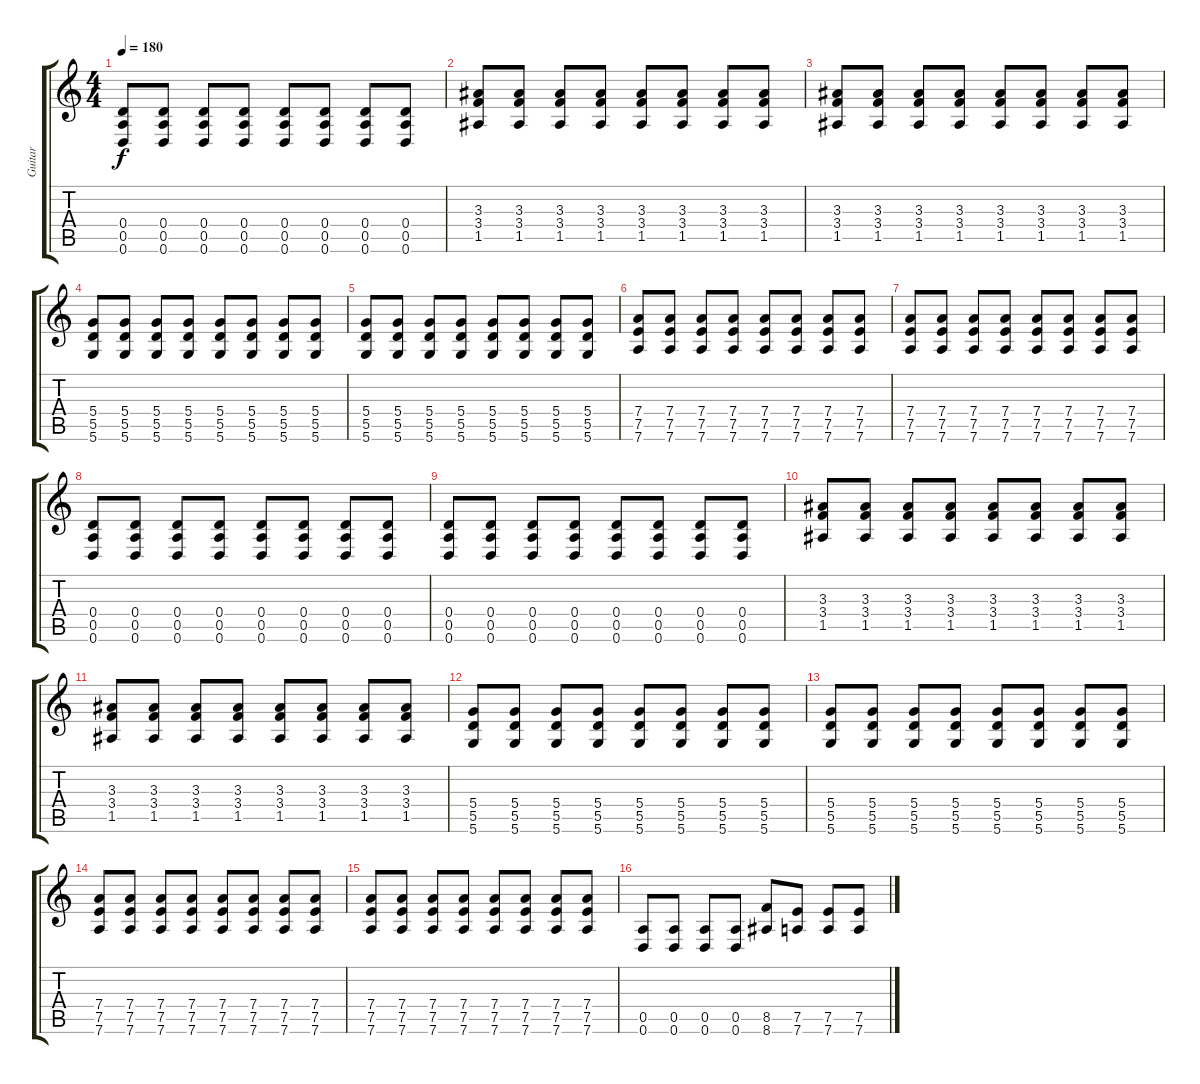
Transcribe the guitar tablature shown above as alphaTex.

\track ("Guitar" "Guitar") {instrument distortionguitar}
\staff {score tabs}
\tuning (E4 B3 G3 D3 A2 D2) {hide}
\ts (4 4)
\tempo 180
\clef g2
\ks c
(0.4 0.5 0.6).8{dy f} (0.4 0.5 0.6).8 (0.4 0.5 0.6).8 (0.4 0.5 0.6).8 (0.4 0.5 0.6).8 (0.4 0.5 0.6).8 (0.4 0.5 0.6).8 (0.4 0.5 0.6).8 |
(3.3 3.4 1.5).8 (3.3 3.4 1.5).8 (3.3 3.4 1.5).8 (3.3 3.4 1.5).8 (3.3 3.4 1.5).8 (3.3 3.4 1.5).8 (3.3 3.4 1.5).8 (3.3 3.4 1.5).8 |
(3.3 3.4 1.5).8 (3.3 3.4 1.5).8 (3.3 3.4 1.5).8 (3.3 3.4 1.5).8 (3.3 3.4 1.5).8 (3.3 3.4 1.5).8 (3.3 3.4 1.5).8 (3.3 3.4 1.5).8 |
(5.4 5.5 5.6).8 (5.4 5.5 5.6).8 (5.4 5.5 5.6).8 (5.4 5.5 5.6).8 (5.4 5.5 5.6).8 (5.4 5.5 5.6).8 (5.4 5.5 5.6).8 (5.4 5.5 5.6).8 |
(5.4 5.5 5.6).8 (5.4 5.5 5.6).8 (5.4 5.5 5.6).8 (5.4 5.5 5.6).8 (5.4 5.5 5.6).8 (5.4 5.5 5.6).8 (5.4 5.5 5.6).8 (5.4 5.5 5.6).8 |
(7.4 7.5 7.6).8 (7.4 7.5 7.6).8 (7.4 7.5 7.6).8 (7.4 7.5 7.6).8 (7.4 7.5 7.6).8 (7.4 7.5 7.6).8 (7.4 7.5 7.6).8 (7.4 7.5 7.6).8 |
(7.4 7.5 7.6).8 (7.4 7.5 7.6).8 (7.4 7.5 7.6).8 (7.4 7.5 7.6).8 (7.4 7.5 7.6).8 (7.4 7.5 7.6).8 (7.4 7.5 7.6).8 (7.4 7.5 7.6).8 |
(0.4 0.5 0.6).8 (0.4 0.5 0.6).8 (0.4 0.5 0.6).8 (0.4 0.5 0.6).8 (0.4 0.5 0.6).8 (0.4 0.5 0.6).8 (0.4 0.5 0.6).8 (0.4 0.5 0.6).8 |
(0.4 0.5 0.6).8 (0.4 0.5 0.6).8 (0.4 0.5 0.6).8 (0.4 0.5 0.6).8 (0.4 0.5 0.6).8 (0.4 0.5 0.6).8 (0.4 0.5 0.6).8 (0.4 0.5 0.6).8 |
(3.3 3.4 1.5).8 (3.3 3.4 1.5).8 (3.3 3.4 1.5).8 (3.3 3.4 1.5).8 (3.3 3.4 1.5).8 (3.3 3.4 1.5).8 (3.3 3.4 1.5).8 (3.3 3.4 1.5).8 |
(3.3 3.4 1.5).8 (3.3 3.4 1.5).8 (3.3 3.4 1.5).8 (3.3 3.4 1.5).8 (3.3 3.4 1.5).8 (3.3 3.4 1.5).8 (3.3 3.4 1.5).8 (3.3 3.4 1.5).8 |
(5.4 5.5 5.6).8 (5.4 5.5 5.6).8 (5.4 5.5 5.6).8 (5.4 5.5 5.6).8 (5.4 5.5 5.6).8 (5.4 5.5 5.6).8 (5.4 5.5 5.6).8 (5.4 5.5 5.6).8 |
(5.4 5.5 5.6).8 (5.4 5.5 5.6).8 (5.4 5.5 5.6).8 (5.4 5.5 5.6).8 (5.4 5.5 5.6).8 (5.4 5.5 5.6).8 (5.4 5.5 5.6).8 (5.4 5.5 5.6).8 |
(7.4 7.5 7.6).8 (7.4 7.5 7.6).8 (7.4 7.5 7.6).8 (7.4 7.5 7.6).8 (7.4 7.5 7.6).8 (7.4 7.5 7.6).8 (7.4 7.5 7.6).8 (7.4 7.5 7.6).8 |
(7.4 7.5 7.6).8 (7.4 7.5 7.6).8 (7.4 7.5 7.6).8 (7.4 7.5 7.6).8 (7.4 7.5 7.6).8 (7.4 7.5 7.6).8 (7.4 7.5 7.6).8 (7.4 7.5 7.6).8 |
(0.5 0.6).8 (0.5 0.6).8 (0.5 0.6).8 (0.5 0.6).8 (8.5 8.6).8 (7.5 7.6).8 (7.5 7.6).8 (7.5 7.6).8
